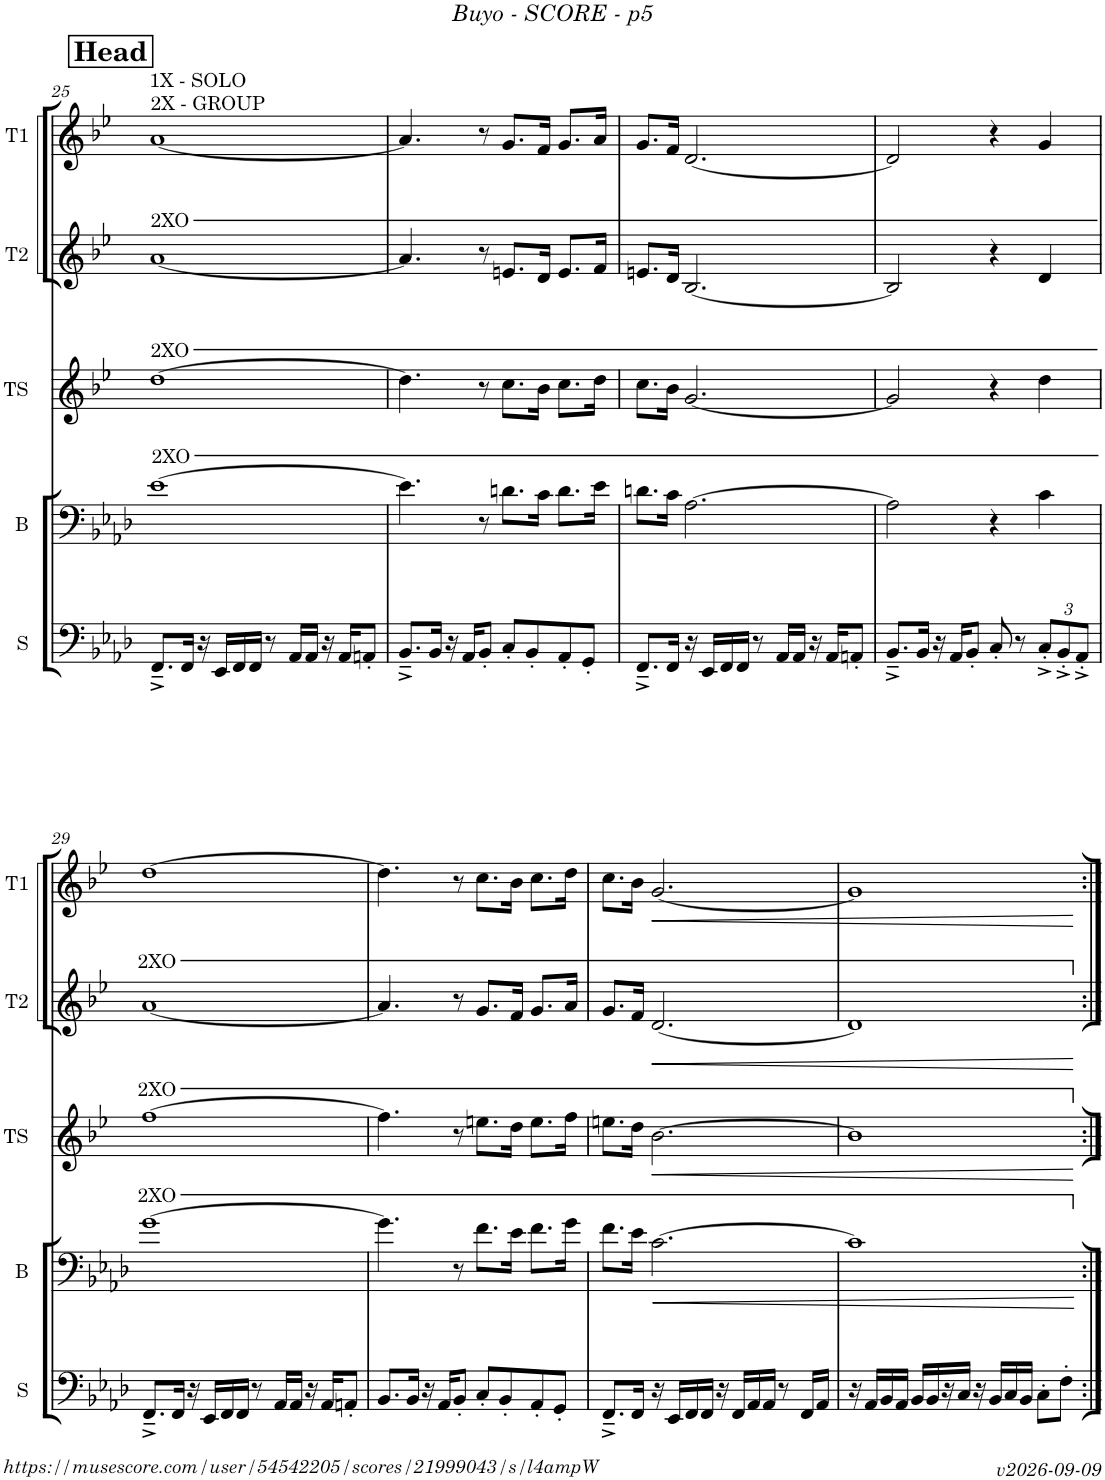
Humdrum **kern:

**kern	**kern	**dynam	**kern	**dynam	**kern	**dynam	**kern	**dynam
*part5	*part4	*part4	*part3	*part3	*part2	*part2	*part1	*part1
*staff5	*staff4	*staff4	*staff3	*staff3	*staff2	*staff2	*staff1	*staff1
*I"Sousa	*I"Trombone	*	*I"Tenor Sax	*	*I"Trumpet 2	*	*I"Trumpet 1	*
*I'S	*	*	*I'TS	*	*I'T2	*	*I'T1	*
!!LO:PB:g=z
*clefF4	*clefF4	*	*clefG2	*	*clefG2	*	*clefG2	*
*	*	*	*Trd8c14	*	*Trd1c2	*	*Trd1c2	*
*k[b-e-a-d-]	*k[b-e-a-d-]	*	*k[b-e-]	*	*k[b-e-]	*	*k[b-e-]	*
*M4/4	*M4/4	*	*M4/4	*	*M4/4	*	*M4/4	*
!!LO:REH:place=s1:a:B:cj:fs=14:t=Head
=25	=25	=25	=25	=25	=25	=25	=25	=25
!	!	!	!	!	!	!	!LO:TX:a:t=1X - SOLO	!
!	!	!	!	!	!	!	!LO:TX:a:t=2X - GROUP	!
!	!	!	!	!	!LO:TX:a:t=2XO	!	!	!
!	!	!	!LO:TX:a:t=2XO	!	!	!	!	!
!	!LO:TX:a:t=2XO	!	!	!	!	!	!	!
8.FF~^/L	[1e-	.	[1dd	.	[1a	.	[1a	.
16FF/Jk	.	.	.	.	.	.	.	.
16r	.	.	.	.	.	.	.	.
16EE-/LL	.	.	.	.	.	.	.	.
16FF/	.	.	.	.	.	.	.	.
16FF/JJ	.	.	.	.	.	.	.	.
8r	.	.	.	.	.	.	.	.
16AA-/LL	.	.	.	.	.	.	.	.
16AA-/JJ	.	.	.	.	.	.	.	.
16r	.	.	.	.	.	.	.	.
16AA-/KL	.	.	.	.	.	.	.	.
8AAn'/J	.	.	.	.	.	.	.	.
=26	=26	=26	=26	=26	=26	=26	=26	=26
8.BB-~^/L	4.e-\]	.	4.dd\]	.	4.a/]	.	4.a/]	.
16BB-/Jk	.	.	.	.	.	.	.	.
16r	.	.	.	.	.	.	.	.
16AA-/KL	.	.	.	.	.	.	.	.
8BB-'/J	8r	.	8r	.	8r	.	8r	.
8C'/L	8.dn\L	.	8.cc\L	.	8.en/L	.	8.g/L	.
8BB-'/	.	.	.	.	.	.	.	.
.	16c\Jk	.	16b-\Jk	.	16d/Jk	.	16f/Jk	.
8AA-'/	8.d\L	.	8.cc\L	.	8.e/L	.	8.g/L	.
8GG'/J	.	.	.	.	.	.	.	.
.	16e-\Jk	.	16dd\Jk	.	16f/Jk	.	16a/Jk	.
=27	=27	=27	=27	=27	=27	=27	=27	=27
8.FF~^/L	8.dn\L	.	8.cc\L	.	8.en/L	.	8.g/L	.
16FF/Jk	16c\Jk	.	16b-\Jk	.	16d/Jk	.	16f/Jk	.
16r	[2.A-\	.	[2.g/	.	[2.B-/	.	[2.d/	.
16EE-/LL	.	.	.	.	.	.	.	.
16FF/	.	.	.	.	.	.	.	.
16FF/JJ	.	.	.	.	.	.	.	.
8r	.	.	.	.	.	.	.	.
16AA-/LL	.	.	.	.	.	.	.	.
16AA-/JJ	.	.	.	.	.	.	.	.
16r	.	.	.	.	.	.	.	.
16AA-/KL	.	.	.	.	.	.	.	.
8AAn'/J	.	.	.	.	.	.	.	.
=28	=28	=28	=28	=28	=28	=28	=28	=28
8.BB-~^/L	2A-\]	.	2g/]	.	2B-/]	.	2d/]	.
16BB-/Jk	.	.	.	.	.	.	.	.
16r	.	.	.	.	.	.	.	.
16AA-/KL	.	.	.	.	.	.	.	.
8BB-'/J	.	.	.	.	.	.	.	.
8C'/	4r	.	4r	.	4r	.	4r	.
8r	.	.	.	.	.	.	.	.
*Xbrackettup	*	*	*	*	*	*	*	*
12C'^/L	4c\	.	4dd\	.	4d/	.	4g/	.
12BB-'^/	.	.	.	.	.	.	.	.
12AA-'^/J	.	.	.	.	.	.	.	.
!!LO:LB:g=z
=29	=29	=29	=29	=29	=29	=29	=29	=29
8.FF~^/L	[1g	.	[1ff	.	[1a	.	[1dd	.
16FF/Jk	.	.	.	.	.	.	.	.
16r	.	.	.	.	.	.	.	.
16EE-/LL	.	.	.	.	.	.	.	.
16FF/	.	.	.	.	.	.	.	.
16FF/JJ	.	.	.	.	.	.	.	.
8r	.	.	.	.	.	.	.	.
16AA-/LL	.	.	.	.	.	.	.	.
16AA-/JJ	.	.	.	.	.	.	.	.
16r	.	.	.	.	.	.	.	.
16AA-/KL	.	.	.	.	.	.	.	.
8AAn'/J	.	.	.	.	.	.	.	.
=30	=30	=30	=30	=30	=30	=30	=30	=30
8.BB-/L	4.g\]	.	4.ff\]	.	4.a/]	.	4.dd\]	.
16BB-/Jk	.	.	.	.	.	.	.	.
16r	.	.	.	.	.	.	.	.
16AA-/KL	.	.	.	.	.	.	.	.
8BB-'/J	8r	.	8r	.	8r	.	8r	.
8C'/L	8.f\L	.	8.een\L	.	8.g/L	.	8.cc\L	.
8BB-'/	.	.	.	.	.	.	.	.
.	16e-\Jk	.	16dd\Jk	.	16f/Jk	.	16b-\Jk	.
8AA-'/	8.f\L	.	8.ee\L	.	8.g/L	.	8.cc\L	.
8GG'/J	.	.	.	.	.	.	.	.
.	16g\Jk	.	16ff\Jk	.	16a/Jk	.	16dd\Jk	.
=31	=31	=31	=31	=31	=31	=31	=31	=31
8.FF~^/L	8.f\L	.	8.een\L	.	8.g/L	.	8.cc\L	.
16FF/Jk	16e-\Jk	.	16dd\Jk	.	16f/Jk	.	16b-\Jk	.
!	!	!LO:HP:b	!	!LO:HP:b	!	!LO:HP:b	!	!LO:HP:b
16r	[2.c\	<	[2.b-\	<	[2.d/	<	[2.g/	<
16EE-/LL	.	.	.	.	.	.	.	.
16FF/	.	.	.	.	.	.	.	.
16FF/JJ	.	.	.	.	.	.	.	.
16r	.	.	.	.	.	.	.	.
16FF/LL	.	.	.	.	.	.	.	.
16AA-/	.	.	.	.	.	.	.	.
16AA-/JJ	.	.	.	.	.	.	.	.
8r	.	.	.	.	.	.	.	.
16FF/LL	.	.	.	.	.	.	.	.
16AA-/JJ	.	.	.	.	.	.	.	.
=32	=32	=32	=32	=32	=32	=32	=32	=32
16r	1c]	.	1b-]	.	1d]	.	1g]	.
16AA-/LL	.	.	.	.	.	.	.	.
16BB-/	.	.	.	.	.	.	.	.
16AA-/JJ	.	.	.	.	.	.	.	.
16BB-/LL	.	.	.	.	.	.	.	.
16BB-/	.	.	.	.	.	.	.	.
16r	.	.	.	.	.	.	.	.
16C/JJ	.	.	.	.	.	.	.	.
16r	.	.	.	.	.	.	.	.
16BB-/LL	.	.	.	.	.	.	.	.
16C/	.	.	.	.	.	.	.	.
16BB-/JJ	.	.	.	.	.	.	.	.
8C'\L	.	.	.	.	.	.	.	.
8F'\J	.	.	.	.	.	.	.	.
.	.	[	.	[	.	[	.	[
=:|!	=:|!	=:|!	=:|!	=:|!	=:|!	=:|!	=:|!	=:|!
*-	*-	*-	*-	*-	*-	*-	*-	*-
